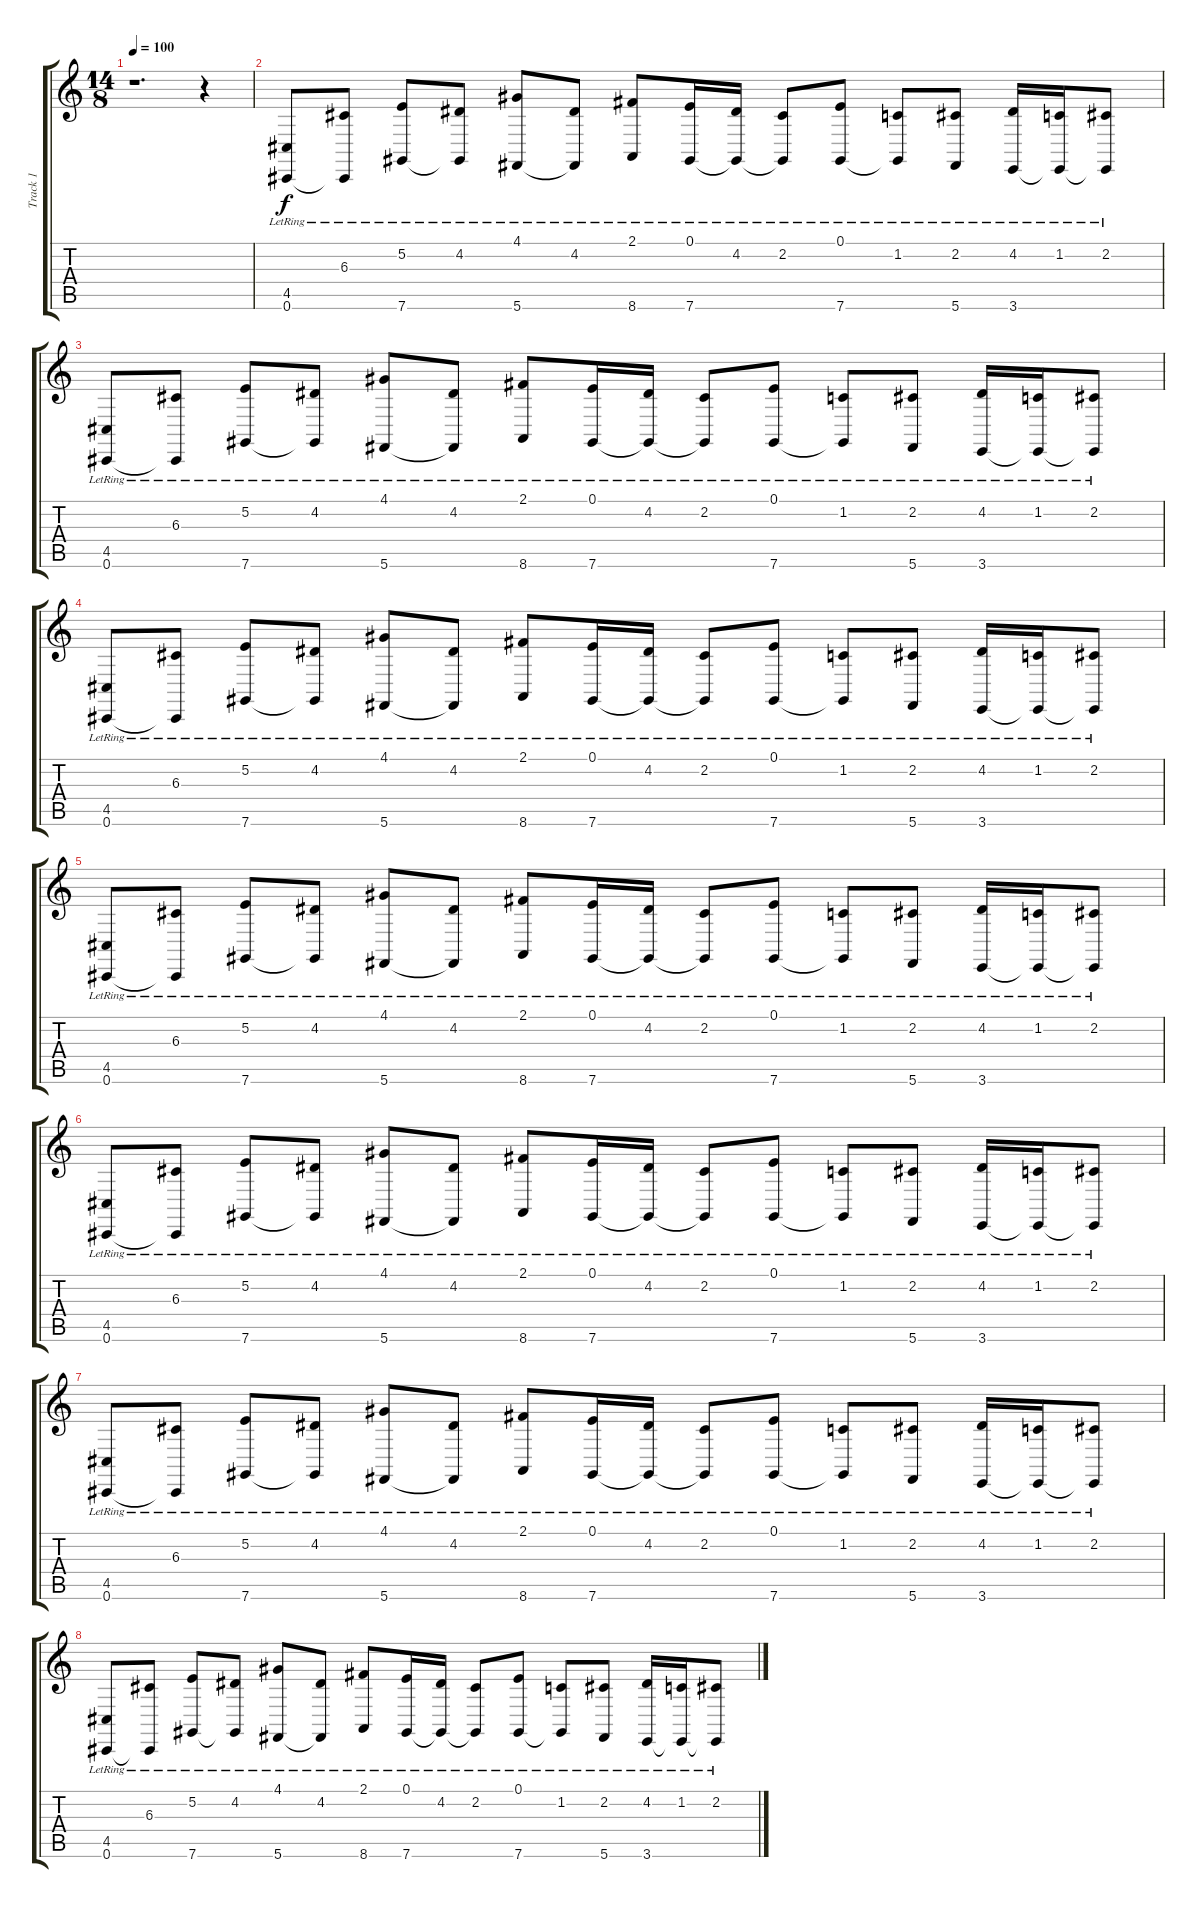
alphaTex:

\track ("Track 1" "Track 1") {instrument honkytonkpiano}
\staff {score tabs}
\tuning (E4 B3 G3 D3 A2 Db2) {hide}
\ts (14 8)
\tempo 100
\clef g2
\ks c
r.1{d dy f instrument honkytonkpiano} r.4{volume 0} |
(4.5{lr} 0.6{lr}).8{volume 6} (6.3{lr} 0.6{t}).8 (5.2{lr} 7.6{lr}).8 (4.2{lr} 7.6{t}).8 (4.1{lr} 5.6{lr}).8 (4.2{lr} 5.6{t}).8 (2.1{lr} 8.6{lr}).8 (0.1{lr} 7.6{lr}).16 (4.2{lr} 7.6{t}).16 (2.2{lr} 7.6{t}).8 (0.1{lr} 7.6{lr}).8 (1.2{lr} 7.6{t}).8 (2.2{lr} 5.6{lr}).8 (4.2{lr} 3.6{lr}).16 (1.2{lr} 3.6{t}).16 (2.2{lr} 3.6{t}).8 |
(4.5{lr} 0.6{lr}).8 (6.3{lr} 0.6{t}).8 (5.2{lr} 7.6{lr}).8 (4.2{lr} 7.6{t}).8 (4.1{lr} 5.6{lr}).8 (4.2{lr} 5.6{t}).8 (2.1{lr} 8.6{lr}).8 (0.1{lr} 7.6{lr}).16 (4.2{lr} 7.6{t}).16 (2.2{lr} 7.6{t}).8 (0.1{lr} 7.6{lr}).8 (1.2{lr} 7.6{t}).8 (2.2{lr} 5.6{lr}).8 (4.2{lr} 3.6{lr}).16 (1.2{lr} 3.6{t}).16 (2.2{lr} 3.6{t}).8 |
(4.5{lr} 0.6{lr}).8{volume 13} (6.3{lr} 0.6{t}).8 (5.2{lr} 7.6{lr}).8 (4.2{lr} 7.6{t}).8 (4.1{lr} 5.6{lr}).8 (4.2{lr} 5.6{t}).8 (2.1{lr} 8.6{lr}).8 (0.1{lr} 7.6{lr}).16 (4.2{lr} 7.6{t}).16 (2.2{lr} 7.6{t}).8 (0.1{lr} 7.6{lr}).8 (1.2{lr} 7.6{t}).8 (2.2{lr} 5.6{lr}).8 (4.2{lr} 3.6{lr}).16 (1.2{lr} 3.6{t}).16 (2.2{lr} 3.6{t}).8 |
(4.5{lr} 0.6{lr}).8 (6.3{lr} 0.6{t}).8 (5.2{lr} 7.6{lr}).8 (4.2{lr} 7.6{t}).8 (4.1{lr} 5.6{lr}).8 (4.2{lr} 5.6{t}).8 (2.1{lr} 8.6{lr}).8 (0.1{lr} 7.6{lr}).16 (4.2{lr} 7.6{t}).16 (2.2{lr} 7.6{t}).8 (0.1{lr} 7.6{lr}).8 (1.2{lr} 7.6{t}).8 (2.2{lr} 5.6{lr}).8 (4.2{lr} 3.6{lr}).16 (1.2{lr} 3.6{t}).16 (2.2{lr} 3.6{t}).8 |
(4.5{lr} 0.6{lr}).8 (6.3{lr} 0.6{t}).8 (5.2{lr} 7.6{lr}).8 (4.2{lr} 7.6{t}).8 (4.1{lr} 5.6{lr}).8 (4.2{lr} 5.6{t}).8 (2.1{lr} 8.6{lr}).8 (0.1{lr} 7.6{lr}).16 (4.2{lr} 7.6{t}).16 (2.2{lr} 7.6{t}).8 (0.1{lr} 7.6{lr}).8 (1.2{lr} 7.6{t}).8 (2.2{lr} 5.6{lr}).8 (4.2{lr} 3.6{lr}).16 (1.2{lr} 3.6{t}).16 (2.2{lr} 3.6{t}).8 |
(4.5{lr} 0.6{lr}).8 (6.3{lr} 0.6{t}).8 (5.2{lr} 7.6{lr}).8 (4.2{lr} 7.6{t}).8 (4.1{lr} 5.6{lr}).8 (4.2{lr} 5.6{t}).8 (2.1{lr} 8.6{lr}).8 (0.1{lr} 7.6{lr}).16 (4.2{lr} 7.6{t}).16 (2.2{lr} 7.6{t}).8 (0.1{lr} 7.6{lr}).8 (1.2{lr} 7.6{t}).8 (2.2{lr} 5.6{lr}).8 (4.2{lr} 3.6{lr}).16 (1.2{lr} 3.6{t}).16 (2.2{lr} 3.6{t}).8 |
(4.5{lr} 0.6{lr}).8 (6.3{lr} 0.6{t}).8 (5.2{lr} 7.6{lr}).8 (4.2{lr} 7.6{t}).8 (4.1{lr} 5.6{lr}).8 (4.2{lr} 5.6{t}).8 (2.1{lr} 8.6{lr}).8 (0.1{lr} 7.6{lr}).16 (4.2{lr} 7.6{t}).16 (2.2{lr} 7.6{t}).8 (0.1{lr} 7.6{lr}).8 (1.2{lr} 7.6{t}).8 (2.2{lr} 5.6{lr}).8 (4.2{lr} 3.6{lr}).16 (1.2{lr} 3.6{t}).16 (2.2{lr} 3.6{t}).8
